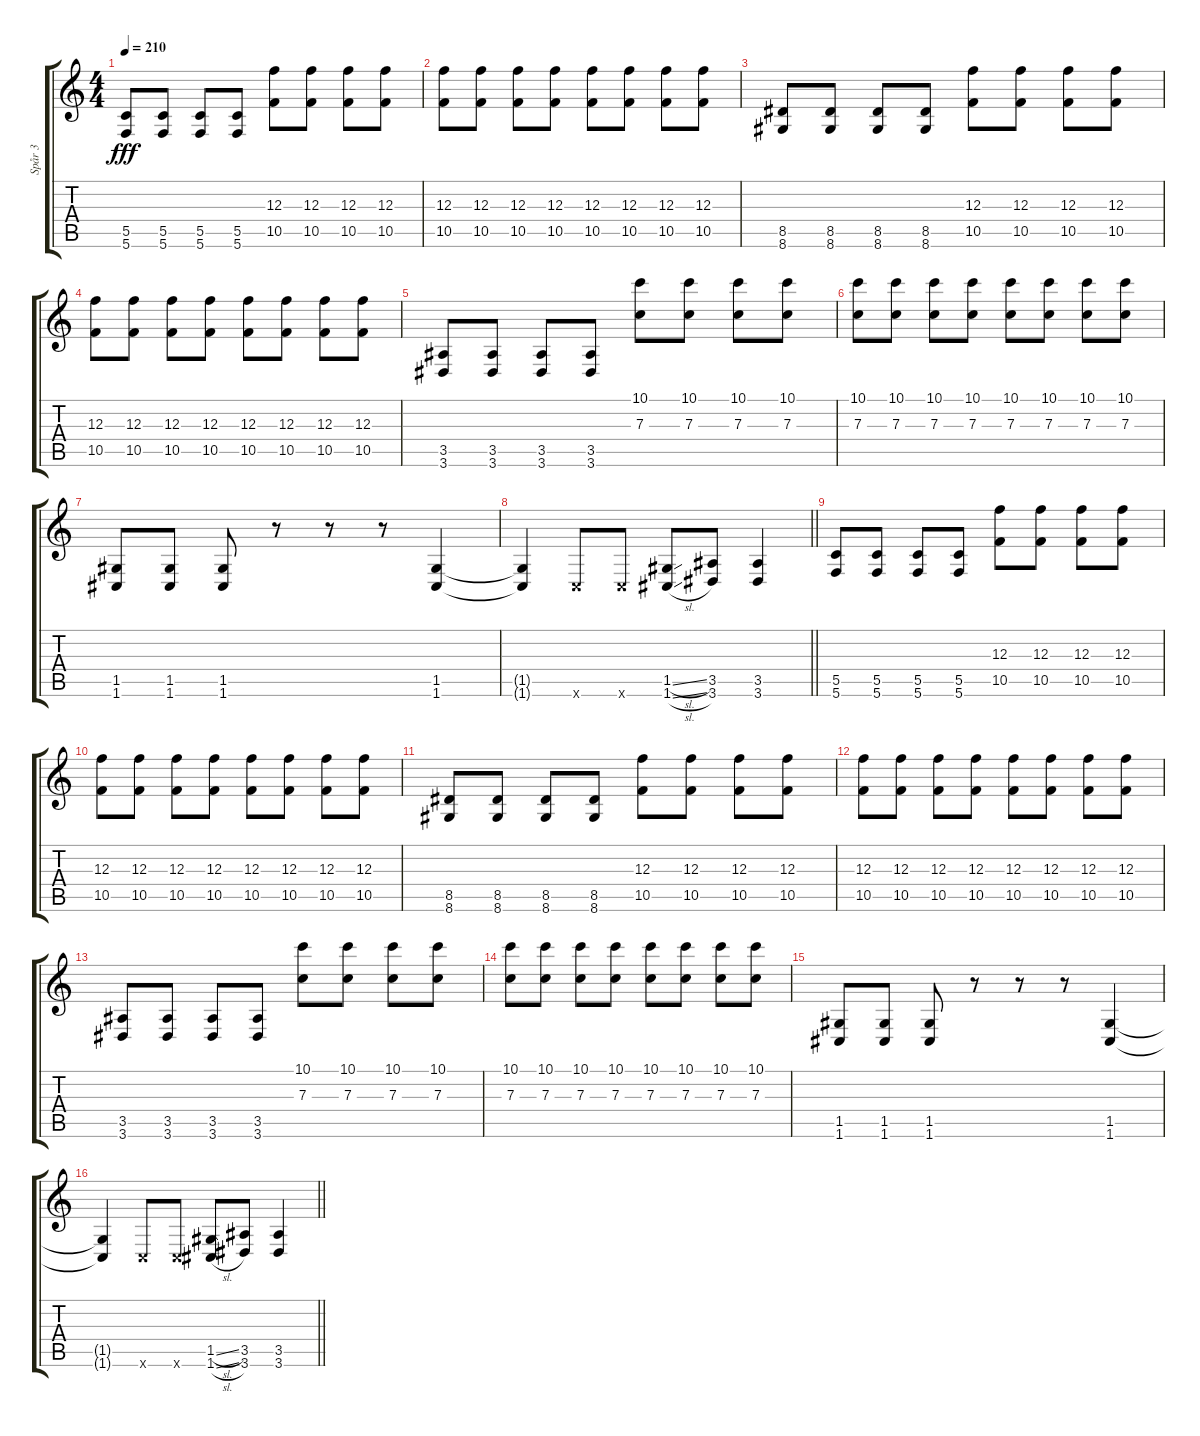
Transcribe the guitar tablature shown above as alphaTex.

\track ("Spår 3" "Spår 3") {instrument distortionguitar}
\staff {score tabs}
\tuning (D4 A3 F3 C3 G2 C2) {hide}
\ts (4 4)
\tempo 210
\clef g2
\ks c
(5.5 5.6).8{dy fff} (5.5 5.6).8 (5.5 5.6).8 (5.5 5.6).8 (12.3 10.5).8 (12.3 10.5).8 (12.3 10.5).8 (12.3 10.5).8 |
(12.3 10.5).8 (12.3 10.5).8 (12.3 10.5).8 (12.3 10.5).8 (12.3 10.5).8 (12.3 10.5).8 (12.3 10.5).8 (12.3 10.5).8 |
(8.5 8.6).8 (8.5 8.6).8 (8.5 8.6).8 (8.5 8.6).8 (12.3 10.5).8 (12.3 10.5).8 (12.3 10.5).8 (12.3 10.5).8 |
(12.3 10.5).8 (12.3 10.5).8 (12.3 10.5).8 (12.3 10.5).8 (12.3 10.5).8 (12.3 10.5).8 (12.3 10.5).8 (12.3 10.5).8 |
(3.5 3.6).8 (3.5 3.6).8 (3.5 3.6).8 (3.5 3.6).8 (10.1 7.3).8 (10.1 7.3).8 (10.1 7.3).8 (10.1 7.3).8 |
(10.1 7.3).8 (10.1 7.3).8 (10.1 7.3).8 (10.1 7.3).8 (10.1 7.3).8 (10.1 7.3).8 (10.1 7.3).8 (10.1 7.3).8 |
(1.5 1.6).8 (1.5 1.6).8 (1.5 1.6).8 r.8 r.8 r.8 (1.5 1.6).4 |
\barLineRight lightlight
(1.5{t} 1.6{t}).4 0.6{x}.8 0.6{x}.8 (1.5{sl} 1.6{sl}).8 (3.5 3.6).8 (3.5 3.6).4 |
(5.5 5.6).8 (5.5 5.6).8 (5.5 5.6).8 (5.5 5.6).8 (12.3 10.5).8 (12.3 10.5).8 (12.3 10.5).8 (12.3 10.5).8 |
(12.3 10.5).8 (12.3 10.5).8 (12.3 10.5).8 (12.3 10.5).8 (12.3 10.5).8 (12.3 10.5).8 (12.3 10.5).8 (12.3 10.5).8 |
(8.5 8.6).8 (8.5 8.6).8 (8.5 8.6).8 (8.5 8.6).8 (12.3 10.5).8 (12.3 10.5).8 (12.3 10.5).8 (12.3 10.5).8 |
(12.3 10.5).8 (12.3 10.5).8 (12.3 10.5).8 (12.3 10.5).8 (12.3 10.5).8 (12.3 10.5).8 (12.3 10.5).8 (12.3 10.5).8 |
(3.5 3.6).8 (3.5 3.6).8 (3.5 3.6).8 (3.5 3.6).8 (10.1 7.3).8 (10.1 7.3).8 (10.1 7.3).8 (10.1 7.3).8 |
(10.1 7.3).8 (10.1 7.3).8 (10.1 7.3).8 (10.1 7.3).8 (10.1 7.3).8 (10.1 7.3).8 (10.1 7.3).8 (10.1 7.3).8 |
(1.5 1.6).8 (1.5 1.6).8 (1.5 1.6).8 r.8 r.8 r.8 (1.5 1.6).4 |
\barLineRight lightlight
(1.5{t} 1.6{t}).4 0.6{x}.8 0.6{x}.8 (1.5{sl} 1.6{sl}).8 (3.5 3.6).8 (3.5 3.6).4
